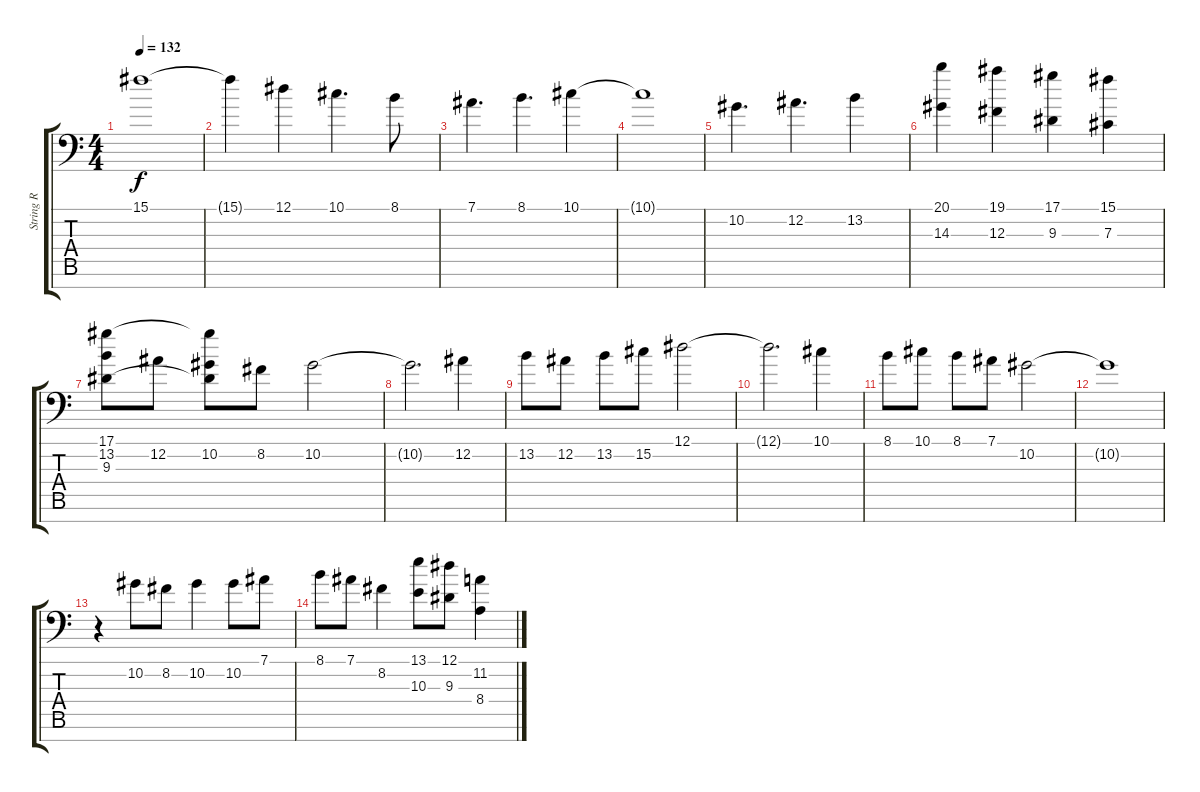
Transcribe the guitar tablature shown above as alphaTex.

\track ("String R" "String R") {instrument stringensemble1}
\staff {score tabs}
\tuning (Eb4 Bb3 Gb3 Db3 Ab2 Eb2 Bb1) {hide}
\ts (4 4)
\tempo 132
\clef f4
\ks c
15.1.1{dy f} |
15.1{t}.4 12.1.4 10.1.4{d} 8.1.8 |
7.1.4{d} 8.1.4{d} 10.1.4 |
10.1{t}.1 |
10.2.4{d} 12.2.4{d} 13.2.4 |
(20.1 14.3).4 (19.1 12.3).4 (17.1 9.3).4 (15.1 7.3).4 |
(17.1 13.2 9.3).8 12.2.8 (17.1{t} 10.2 9.3{t}).8 8.2.8 10.2.2 |
10.2{t}.2{d} 12.2.4 |
13.2.8 12.2.8 13.2.8 15.2.8 12.1.2 |
12.1{t}.2{d} 10.1.4 |
8.1.8 10.1.8 8.1.8 7.1.8 10.2.2 |
10.2{t}.1 |
r.4 10.2.8 8.2.8 10.2.4 10.2.8 7.1.8 |
8.1.8 7.1.8 8.2.4 (13.1 10.3).8 (12.1 9.3).8 (11.2 8.4).4
